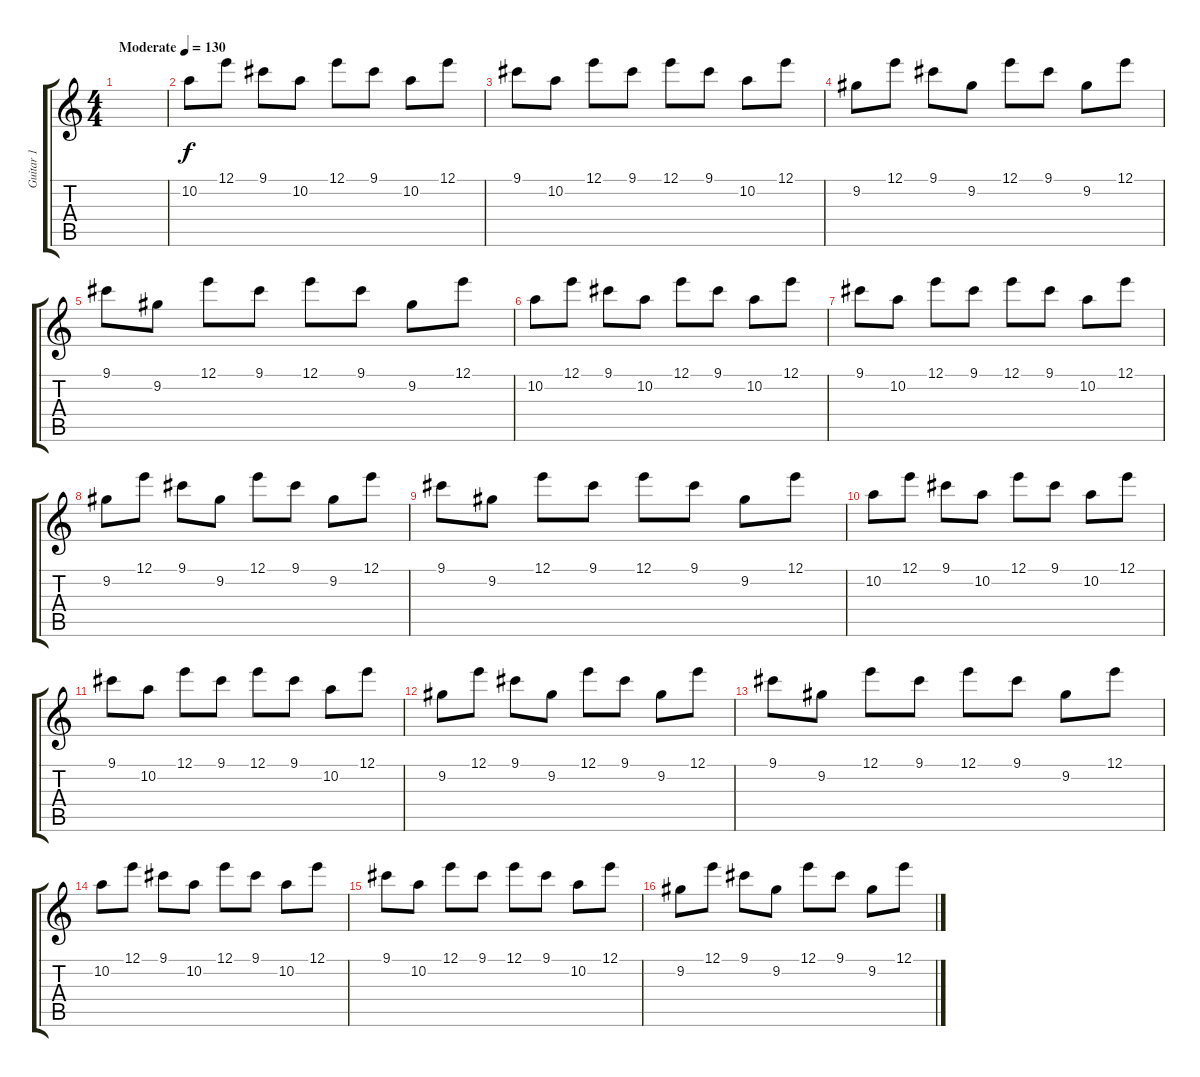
\track ("Guitar 1" "Guitar 1") {instrument acousticguitarsteel}
\staff {score tabs}
\tuning (E4 B3 G3 D3 A2 E2) {hide}
\ts (4 4)
\tempo (130 "Moderate")
\clef g2
\ks c
|
10.2.8 12.1.8 9.1.8 10.2.8 12.1.8 9.1.8 10.2.8 12.1.8 |
9.1.8 10.2.8 12.1.8 9.1.8 12.1.8 9.1.8 10.2.8 12.1.8 |
9.2.8 12.1.8 9.1.8 9.2.8 12.1.8 9.1.8 9.2.8 12.1.8 |
9.1.8 9.2.8 12.1.8 9.1.8 12.1.8 9.1.8 9.2.8 12.1.8 |
10.2.8 12.1.8 9.1.8 10.2.8 12.1.8 9.1.8 10.2.8 12.1.8 |
9.1.8 10.2.8 12.1.8 9.1.8 12.1.8 9.1.8 10.2.8 12.1.8 |
9.2.8 12.1.8 9.1.8 9.2.8 12.1.8 9.1.8 9.2.8 12.1.8 |
9.1.8 9.2.8 12.1.8 9.1.8 12.1.8 9.1.8 9.2.8 12.1.8 |
10.2.8 12.1.8 9.1.8 10.2.8 12.1.8 9.1.8 10.2.8 12.1.8 |
9.1.8 10.2.8 12.1.8 9.1.8 12.1.8 9.1.8 10.2.8 12.1.8 |
9.2.8 12.1.8 9.1.8 9.2.8 12.1.8 9.1.8 9.2.8 12.1.8 |
9.1.8 9.2.8 12.1.8 9.1.8 12.1.8 9.1.8 9.2.8 12.1.8 |
10.2.8 12.1.8 9.1.8 10.2.8 12.1.8 9.1.8 10.2.8 12.1.8 |
9.1.8 10.2.8 12.1.8 9.1.8 12.1.8 9.1.8 10.2.8 12.1.8 |
9.2.8 12.1.8 9.1.8 9.2.8 12.1.8 9.1.8 9.2.8 12.1.8
